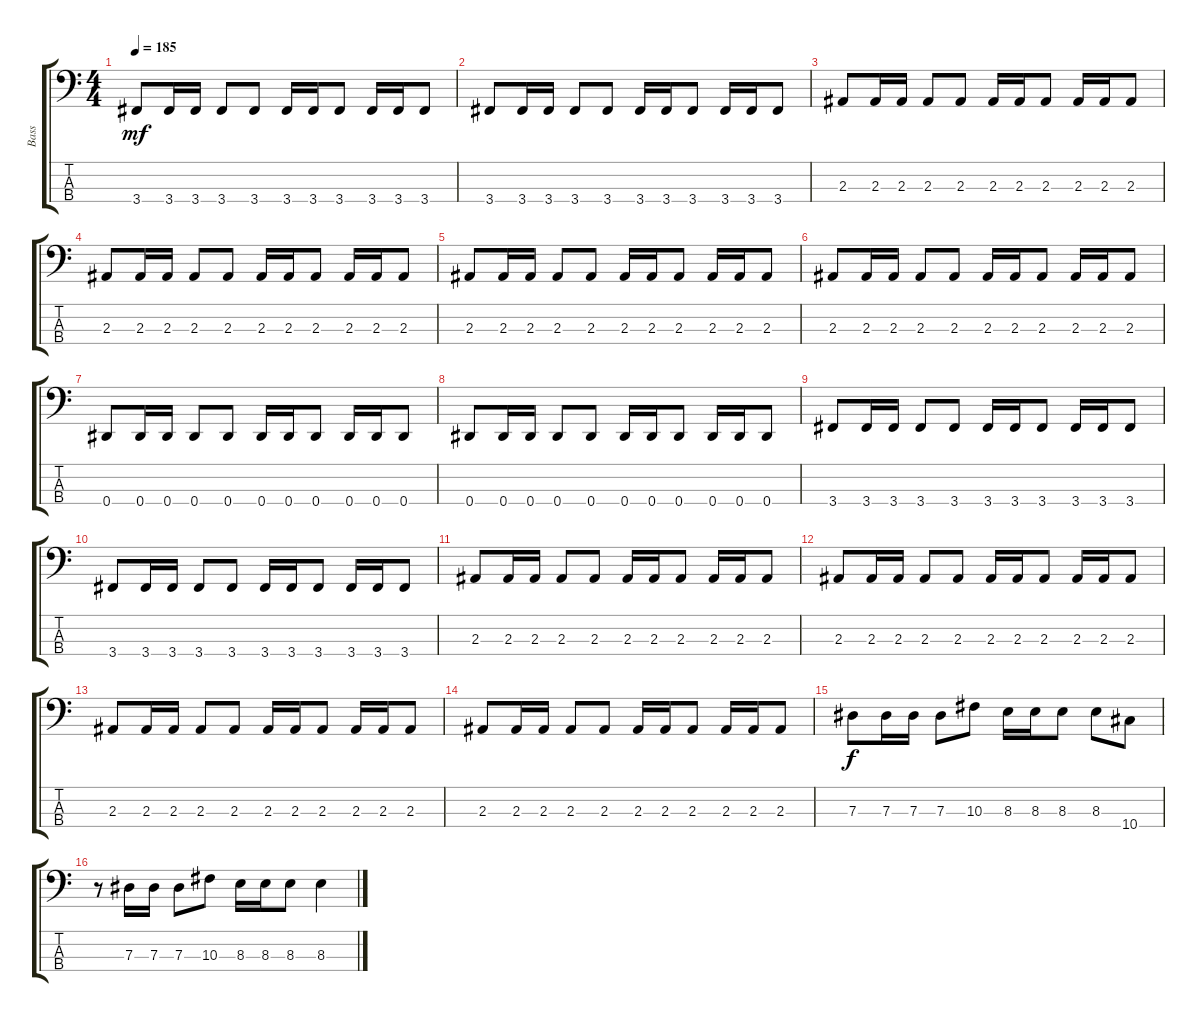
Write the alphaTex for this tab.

\track ("Bass" "Bass") {instrument electricbassfinger}
\staff {score tabs}
\tuning (Gb2 Db2 Ab1 Eb1) {hide}
\ts (4 4)
\tempo 185
\clef f4
\ks c
3.4.8{dy mf} 3.4.16 3.4.16 3.4.8 3.4.8 3.4.16 3.4.16 3.4.8 3.4.16 3.4.16 3.4.8 |
3.4.8 3.4.16 3.4.16 3.4.8 3.4.8 3.4.16 3.4.16 3.4.8 3.4.16 3.4.16 3.4.8 |
2.3.8 2.3.16 2.3.16 2.3.8 2.3.8 2.3.16 2.3.16 2.3.8 2.3.16 2.3.16 2.3.8 |
2.3.8 2.3.16 2.3.16 2.3.8 2.3.8 2.3.16 2.3.16 2.3.8 2.3.16 2.3.16 2.3.8 |
2.3.8 2.3.16 2.3.16 2.3.8 2.3.8 2.3.16 2.3.16 2.3.8 2.3.16 2.3.16 2.3.8 |
2.3.8 2.3.16 2.3.16 2.3.8 2.3.8 2.3.16 2.3.16 2.3.8 2.3.16 2.3.16 2.3.8 |
0.4.8 0.4.16 0.4.16 0.4.8 0.4.8 0.4.16 0.4.16 0.4.8 0.4.16 0.4.16 0.4.8 |
0.4.8 0.4.16 0.4.16 0.4.8 0.4.8 0.4.16 0.4.16 0.4.8 0.4.16 0.4.16 0.4.8 |
3.4.8 3.4.16 3.4.16 3.4.8 3.4.8 3.4.16 3.4.16 3.4.8 3.4.16 3.4.16 3.4.8 |
3.4.8 3.4.16 3.4.16 3.4.8 3.4.8 3.4.16 3.4.16 3.4.8 3.4.16 3.4.16 3.4.8 |
2.3.8 2.3.16 2.3.16 2.3.8 2.3.8 2.3.16 2.3.16 2.3.8 2.3.16 2.3.16 2.3.8 |
2.3.8 2.3.16 2.3.16 2.3.8 2.3.8 2.3.16 2.3.16 2.3.8 2.3.16 2.3.16 2.3.8 |
2.3.8 2.3.16 2.3.16 2.3.8 2.3.8 2.3.16 2.3.16 2.3.8 2.3.16 2.3.16 2.3.8 |
2.3.8 2.3.16 2.3.16 2.3.8 2.3.8 2.3.16 2.3.16 2.3.8 2.3.16 2.3.16 2.3.8 |
7.3.8{dy f} 7.3.16 7.3.16 7.3.8 10.3.8 8.3.16 8.3.16 8.3.8 8.3.8 10.4.8 |
r.8 7.3.16 7.3.16 7.3.8 10.3.8 8.3.16 8.3.16 8.3.8 8.3.4
